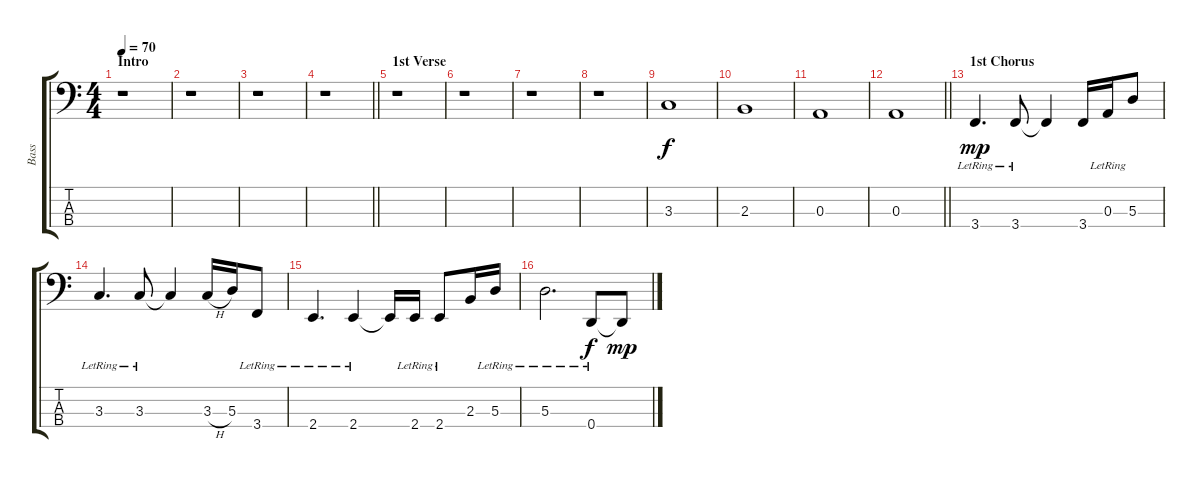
\track ("Bass" "Bass") {instrument electricbasspick}
\staff {score tabs}
\tuning (G2 D2 A1 D1) {hide}
\ts (4 4)
\section ("" "Intro")
\tempo 70
\clef f4
\ks c
r.1{dy f instrument electricbasspick} |
r.1 |
r.1 |
\barLineRight lightlight
r.1 |
\section ("" "1st Verse")
r.1 |
r.1 |
r.1 |
r.1 |
3.3.1 |
2.3.1 |
0.3.1 |
\barLineRight lightlight
0.3.1 |
\section ("" "1st Chorus")
3.4{lr}.4{d dy mp} 3.4{lr}.8 3.4{t}.4 3.4.16 0.3{lr}.16 5.3.8 |
3.3{lr}.4{d} 3.3{lr}.8 3.3{t}.4 3.3{h}.16 5.3.16 3.4{lr}.8 |
2.4{lr}.4{d} 2.4{lr}.4 2.4{t}.16 2.4{lr}.16 2.4{lr}.8 2.3.16 5.3{lr}.16 |
5.3{lr}.2{d} 0.4{lr}.8{dy f} 0.4{t}.8{dy mp}
